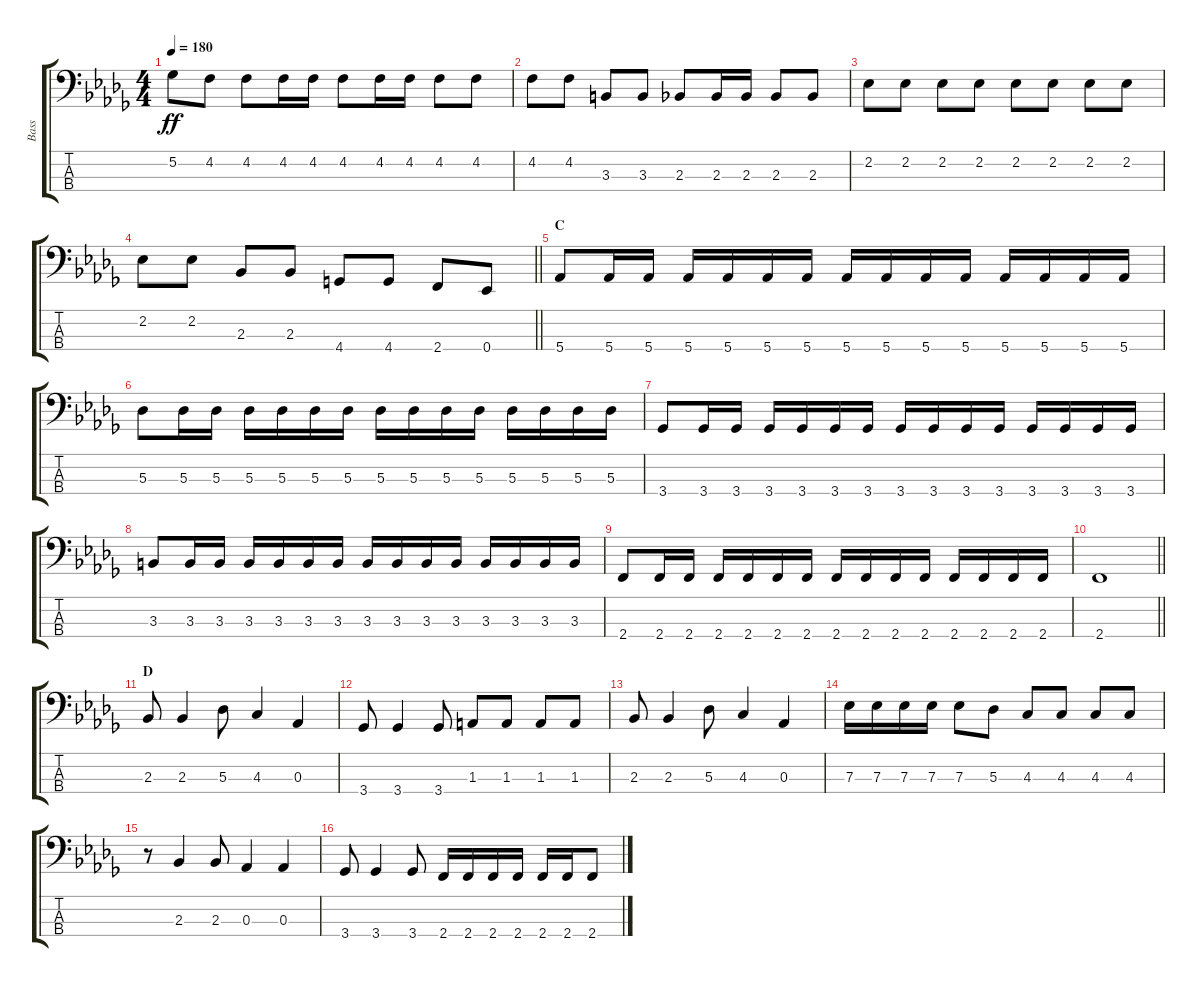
\track ("Bass" "Bass") {instrument electricbasspick}
\staff {score tabs}
\tuning (Gb2 Db2 Ab1 Eb1) {hide}
\ts (4 4)
\tempo 180
\clef f4
\ks db
5.2.8{dy ff} 4.2.8 4.2.8 4.2.16 4.2.16 4.2.8 4.2.16 4.2.16 4.2.8 4.2.8 |
4.2.8 4.2.8 3.3.8 3.3.8 2.3.8 2.3.16 2.3.16 2.3.8 2.3.8 |
2.2.8 2.2.8 2.2.8 2.2.8 2.2.8 2.2.8 2.2.8 2.2.8 |
\barLineRight lightlight
2.2.8 2.2.8 2.3.8 2.3.8 4.4.8 4.4.8 2.4.8 0.4.8 |
\section ("" "C")
5.4.8 5.4.16 5.4.16 5.4.16 5.4.16 5.4.16 5.4.16 5.4.16 5.4.16 5.4.16 5.4.16 5.4.16 5.4.16 5.4.16 5.4.16 |
5.3.8 5.3.16 5.3.16 5.3.16 5.3.16 5.3.16 5.3.16 5.3.16 5.3.16 5.3.16 5.3.16 5.3.16 5.3.16 5.3.16 5.3.16 |
3.4.8 3.4.16 3.4.16 3.4.16 3.4.16 3.4.16 3.4.16 3.4.16 3.4.16 3.4.16 3.4.16 3.4.16 3.4.16 3.4.16 3.4.16 |
3.3.8 3.3.16 3.3.16 3.3.16 3.3.16 3.3.16 3.3.16 3.3.16 3.3.16 3.3.16 3.3.16 3.3.16 3.3.16 3.3.16 3.3.16 |
2.4.8 2.4.16 2.4.16 2.4.16 2.4.16 2.4.16 2.4.16 2.4.16 2.4.16 2.4.16 2.4.16 2.4.16 2.4.16 2.4.16 2.4.16 |
\barLineRight lightlight
2.4.1 |
\section ("" "D")
2.3.8 2.3.4 5.3.8 4.3.4 0.3.4 |
3.4.8 3.4.4 3.4.8 1.3.8 1.3.8 1.3.8 1.3.8 |
2.3.8 2.3.4 5.3.8 4.3.4 0.3.4 |
7.3.16 7.3.16 7.3.16 7.3.16 7.3.8 5.3.8 4.3.8 4.3.8 4.3.8 4.3.8 |
r.8 2.3.4 2.3.8 0.3.4 0.3.4 |
3.4.8 3.4.4 3.4.8 2.4.16 2.4.16 2.4.16 2.4.16 2.4.16 2.4.16 2.4.8
